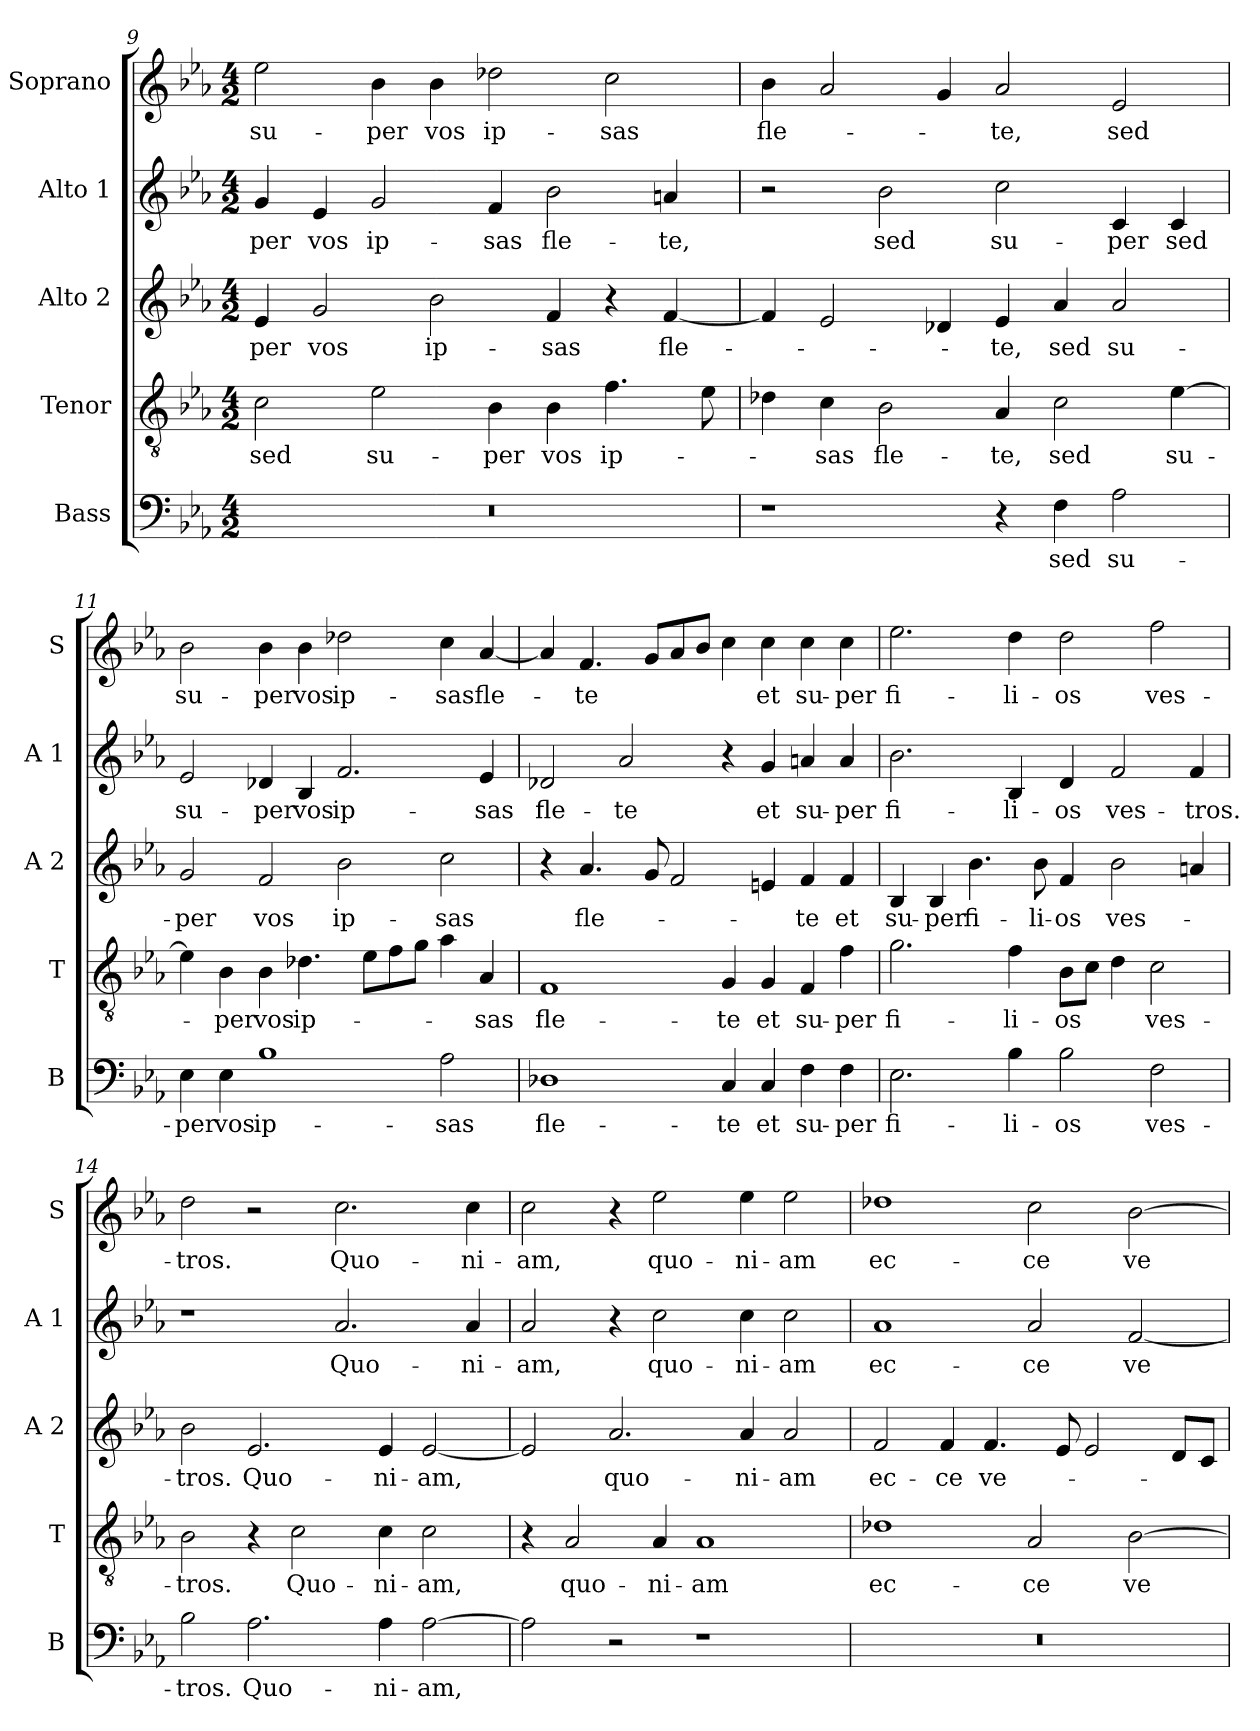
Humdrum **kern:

**kern	**text	**kern	**text	**kern	**text	**kern	**text	**kern	**text
*part5	*part5	*part4	*part4	*part3	*part3	*part2	*part2	*part1	*part1
*staff5	*staff5	*staff4	*staff4	*staff3	*staff3	*staff2	*staff2	*staff1	*staff1
*I"Bass	*	*I"Tenor	*	*I"Alto 2	*	*I"Alto 1	*	*I"Soprano	*
*I'B	*	*I'T	*	*I'A 2	*	*I'A 1	*	*I'S	*
*clefF4	*	*clefGv2	*	*clefG2	*	*clefG2	*	*clefG2	*
*k[b-e-a-]	*	*k[b-e-a-]	*	*k[b-e-a-]	*	*k[b-e-a-]	*	*k[b-e-a-]	*
*E-:	*	*E-:	*	*E-:	*	*E-:	*	*E-:	*
*M4/2	*	*M4/2	*	*M4/2	*	*M4/2	*	*M4/2	*
=9	=9	=9	=9	=9	=9	=9	=9	=9	=9
!	!	!	!LO:LY:b	!	!LO:LY:b	!	!LO:LY:b	!	!LO:LY:b
0r	.	2c\	sed	4e-/	-per	4g/	-per	2ee-\	su-
!	!	!	!	!	!LO:LY:b	!	!LO:LY:b	!	!
.	.	.	.	2g/	vos	4e-/	vos	.	.
!	!	!	!LO:LY:b	!	!	!	!LO:LY:b	!	!LO:LY:b
.	.	2e-\	su-	.	.	2g/	ip-	4b-\	-per
!	!	!	!	!	!LO:LY:b	!	!	!	!LO:LY:b
.	.	.	.	2b-\	ip-	.	.	4b-\	vos
!	!	!	!LO:LY:b	!	!	!	!LO:LY:b	!	!LO:LY:b
.	.	4B-\	-per	.	.	4f/	-sas	2dd-X\	ip-
!	!	!	!LO:LY:b	!	!LO:LY:b	!	!LO:LY:b	!	!
.	.	4B-\	vos	4f/	-sas	2b-\	fle-	.	.
!	!	!	!LO:LY:b	!	!	!	!	!	!LO:LY:b
.	.	4.f\	ip-	4r	.	.	.	2cc\	-sas
!	!	!	!	!	!LO:LY:b	!	!LO:LY:b	!	!
.	.	.	.	[4f/	fle-	4an/	-te,	.	.
.	.	8e-\	.	.	.	.	.	.	.
!!LO:LB:g=z
=10	=10	=10	=10	=10	=10	=10	=10	=10	=10
!	!	!	!	!	!	!	!	!	!LO:LY:b
1r	.	4d-X\	.	4f/]	.	2r	.	4b-\	fle-
!	!	!	!LO:LY:b	!	!	!	!	!	!
.	.	4c\	-sas	2e-/	.	.	.	2a-/	.
!	!	!	!LO:LY:b	!	!	!	!LO:LY:b	!	!
.	.	2B-\	fle-	.	.	2b-\	sed	.	.
.	.	.	.	4d-X/	.	.	.	4g/	.
!	!	!	!LO:LY:b	!	!LO:LY:b	!	!LO:LY:b	!	!LO:LY:b
4r	.	4A-/	-te,	4e-/	-te,	2cc\	su-	2a-/	-te,
!	!LO:LY:b	!	!LO:LY:b	!	!LO:LY:b	!	!	!	!
4F\	sed	2c\	sed	4a-/	sed	.	.	.	.
!	!LO:LY:b	!	!	!	!LO:LY:b	!	!LO:LY:b	!	!LO:LY:b
2A-\	su-	.	.	2a-/	su-	4c/	-per	2e-/	sed
!	!	!	!LO:LY:b	!	!	!	!LO:LY:b	!	!
.	.	[4e-\	su-	.	.	4c/	sed	.	.
=11	=11	=11	=11	=11	=11	=11	=11	=11	=11
!	!LO:LY:b	!	!	!	!LO:LY:b	!	!LO:LY:b	!	!LO:LY:b
4E-\	-per	4e-\]	.	2g/	-per	2e-/	su-	2b-\	su-
!	!LO:LY:b	!	!LO:LY:b	!	!	!	!	!	!
4E-\	vos	4B-\	-per	.	.	.	.	.	.
!	!LO:LY:b	!	!LO:LY:b	!	!LO:LY:b	!	!LO:LY:b	!	!LO:LY:b
1B-	ip-	4B-\	vos	2f/	vos	4d-X/	-per	4b-\	-per
!	!	!	!LO:LY:b	!	!	!	!LO:LY:b	!	!LO:LY:b
.	.	4.d-X\	ip-	.	.	4B-/	vos	4b-\	vos
!	!	!	!	!	!LO:LY:b	!	!LO:LY:b	!	!LO:LY:b
.	.	.	.	2b-\	ip-	2.f/	ip-	2dd-X\	ip-
.	.	8e-\L	.	.	.	.	.	.	.
.	.	8f\	.	.	.	.	.	.	.
.	.	8g\J	.	.	.	.	.	.	.
!	!LO:LY:b	!	!	!	!LO:LY:b	!	!	!	!LO:LY:b
2A-\	-sas	4a-\	.	2cc\	-sas	.	.	4cc\	-sas
!	!	!	!LO:LY:b	!	!	!	!LO:LY:b	!	!LO:LY:b
.	.	4A-/	-sas	.	.	4e-/	-sas	[4a-/	fle-
=12	=12	=12	=12	=12	=12	=12	=12	=12	=12
!	!LO:LY:b	!	!LO:LY:b	!	!	!	!LO:LY:b	!	!
1D-X	fle-	1F	fle-	4r	.	2d-X/	fle-	4a-/]	.
!	!	!	!	!	!LO:LY:b	!	!	!	!LO:LY:b
.	.	.	.	4.a-/	fle-	.	.	4.f/	-te
!	!	!	!	!	!	!	!LO:LY:b	!	!
.	.	.	.	.	.	2a-/	-te	.	.
.	.	.	.	8g/	.	.	.	8g/L	.
.	.	.	.	2f/	.	.	.	8a-/	.
.	.	.	.	.	.	.	.	8b-/J	.
!	!LO:LY:b	!	!LO:LY:b	!	!	!	!	!	!
4C/	-te	4G/	-te	.	.	4r	.	4cc\	.
!	!LO:LY:b	!	!LO:LY:b	!	!	!	!LO:LY:b	!	!LO:LY:b
4C/	et	4G/	et	4en/	.	4g/	et	4cc\	et
!	!LO:LY:b	!	!LO:LY:b	!	!LO:LY:b	!	!LO:LY:b	!	!LO:LY:b
4F\	su-	4F/	su-	4f/	-te	4an/	su-	4cc\	su-
!	!LO:LY:b	!	!LO:LY:b	!	!LO:LY:b	!	!LO:LY:b	!	!LO:LY:b
4F\	-per	4f\	-per	4f/	et	4a/	-per	4cc\	-per
!!LO:LB:g=z
=13	=13	=13	=13	=13	=13	=13	=13	=13	=13
!	!LO:LY:b	!	!LO:LY:b	!	!LO:LY:b	!	!LO:LY:b	!	!LO:LY:b
2.E-\	fi-	2.g\	fi-	4B-/	su-	2.b-\	fi-	2.ee-\	fi-
!	!	!	!	!	!LO:LY:b	!	!	!	!
.	.	.	.	4B-/	-per	.	.	.	.
!	!	!	!	!	!LO:LY:b	!	!	!	!
.	.	.	.	4.b-\	fi-	.	.	.	.
!	!LO:LY:b	!	!LO:LY:b	!	!	!	!LO:LY:b	!	!LO:LY:b
4B-\	-li-	4f\	-li-	.	.	4B-/	-li-	4dd\	-li-
!	!	!	!	!	!LO:LY:b	!	!	!	!
.	.	.	.	8b-\	-li-	.	.	.	.
!	!LO:LY:b	!	!LO:LY:b	!	!LO:LY:b	!	!LO:LY:b	!	!LO:LY:b
2B-\	-os	8B-\L	-os	4f/	-os	4d/	-os	2dd\	-os
.	.	8c\J	.	.	.	.	.	.	.
!	!	!	!	!	!LO:LY:b	!	!LO:LY:b	!	!
.	.	4d\	.	2b-\	ves-	2f/	ves-	.	.
!	!LO:LY:b	!	!LO:LY:b	!	!	!	!	!	!LO:LY:b
2F\	ves-	2c\	ves-	.	.	.	.	2ff\	ves-
!	!	!	!	!	!	!	!LO:LY:b	!	!
.	.	.	.	4an/	.	4f/	-tros.	.	.
=14	=14	=14	=14	=14	=14	=14	=14	=14	=14
!	!LO:LY:b	!	!LO:LY:b	!	!LO:LY:b	!	!	!	!LO:LY:b
2B-\	-tros.	2B-\	-tros.	2b-\	-tros.	1r	.	2dd\	-tros.
!	!LO:LY:b	!	!	!	!LO:LY:b	!	!	!	!
2.A-\	Quo-	4r	.	2.e-/	Quo-	.	.	2r	.
!	!	!	!LO:LY:b	!	!	!	!	!	!
.	.	2c\	Quo-	.	.	.	.	.	.
!	!	!	!	!	!	!	!LO:LY:b	!	!LO:LY:b
.	.	.	.	.	.	2.a-/	Quo-	2.cc\	Quo-
!	!LO:LY:b	!	!LO:LY:b	!	!LO:LY:b	!	!	!	!
4A-\	-ni-	4c\	-ni-	4e-/	-ni-	.	.	.	.
!	!LO:LY:b	!	!LO:LY:b	!	!LO:LY:b	!	!	!	!
[2A-\	-am,	2c\	-am,	[2e-/	-am,	.	.	.	.
!	!	!	!	!	!	!	!LO:LY:b	!	!LO:LY:b
.	.	.	.	.	.	4a-/	-ni-	4cc\	-ni-
=15	=15	=15	=15	=15	=15	=15	=15	=15	=15
!	!	!	!	!	!	!	!LO:LY:b	!	!LO:LY:b
2A-\]	.	4r	.	2e-/]	.	2a-/	-am,	2cc\	-am,
!	!	!	!LO:LY:b	!	!	!	!	!	!
.	.	2A-/	quo-	.	.	.	.	.	.
!	!	!	!	!	!LO:LY:b	!	!	!	!
2r	.	.	.	2.a-/	quo-	4r	.	4r	.
!	!	!	!LO:LY:b	!	!	!	!LO:LY:b	!	!LO:LY:b
.	.	4A-/	-ni-	.	.	2cc\	quo-	2ee-\	quo-
!	!	!	!LO:LY:b	!	!	!	!	!	!
1r	.	1A-	-am	.	.	.	.	.	.
!	!	!	!	!	!LO:LY:b	!	!LO:LY:b	!	!LO:LY:b
.	.	.	.	4a-/	-ni-	4cc\	-ni-	4ee-\	-ni-
!	!	!	!	!	!LO:LY:b	!	!LO:LY:b	!	!LO:LY:b
.	.	.	.	2a-/	-am	2cc\	-am	2ee-\	-am
!!LO:PB:g=z
=16	=16	=16	=16	=16	=16	=16	=16	=16	=16
!	!	!	!LO:LY:b	!	!LO:LY:b	!	!LO:LY:b	!	!LO:LY:b
0r	.	1d-X	ec-	2f/	ec-	1a-	ec-	1dd-X	ec-
!	!	!	!	!	!LO:LY:b	!	!	!	!
.	.	.	.	4f/	-ce	.	.	.	.
!	!	!	!	!	!LO:LY:b	!	!	!	!
.	.	.	.	4.f/	ve-	.	.	.	.
!	!	!	!LO:LY:b	!	!	!	!LO:LY:b	!	!LO:LY:b
.	.	2A-/	-ce	.	.	2a-/	-ce	2cc\	-ce
.	.	.	.	8e-/	.	.	.	.	.
.	.	.	.	2e-/	.	.	.	.	.
!	!	!	!LO:LY:b	!	!	!	!LO:LY:b	!	!LO:LY:b
.	.	[2B-\	ve-	.	.	[2f/	ve-	[2b-\	ve-
.	.	.	.	8d/L	.	.	.	.	.
.	.	.	.	8c/J	.	.	.	.	.
=	=	=	=	=	=	=	=	=	=
*-	*-	*-	*-	*-	*-	*-	*-	*-	*-
